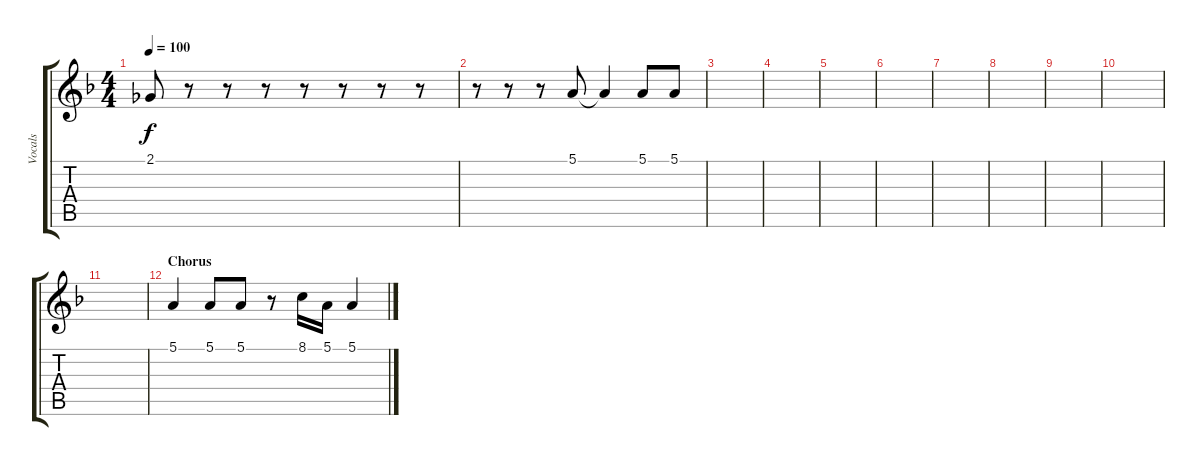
\track ("Vocals" "Vocals") {instrument choiraahs}
\staff {score tabs}
\tuning (E4 B3 G3 D3 A2 E2) {hide}
\ts (4 4)
\tempo 100
\clef g2
\ks dminor
2.1{t}.8{dy f} r.8 r.8 r.8 r.8 r.8 r.8 r.8 |
r.8 r.8 r.8 5.1.8 5.1{t}.4 5.1.8 5.1.8 |
|
|
|
|
|
|
|
|
|
\section ("" "Chorus")
5.1.4 5.1.8 5.1.8 r.8 8.1.16 5.1.16 5.1.4
